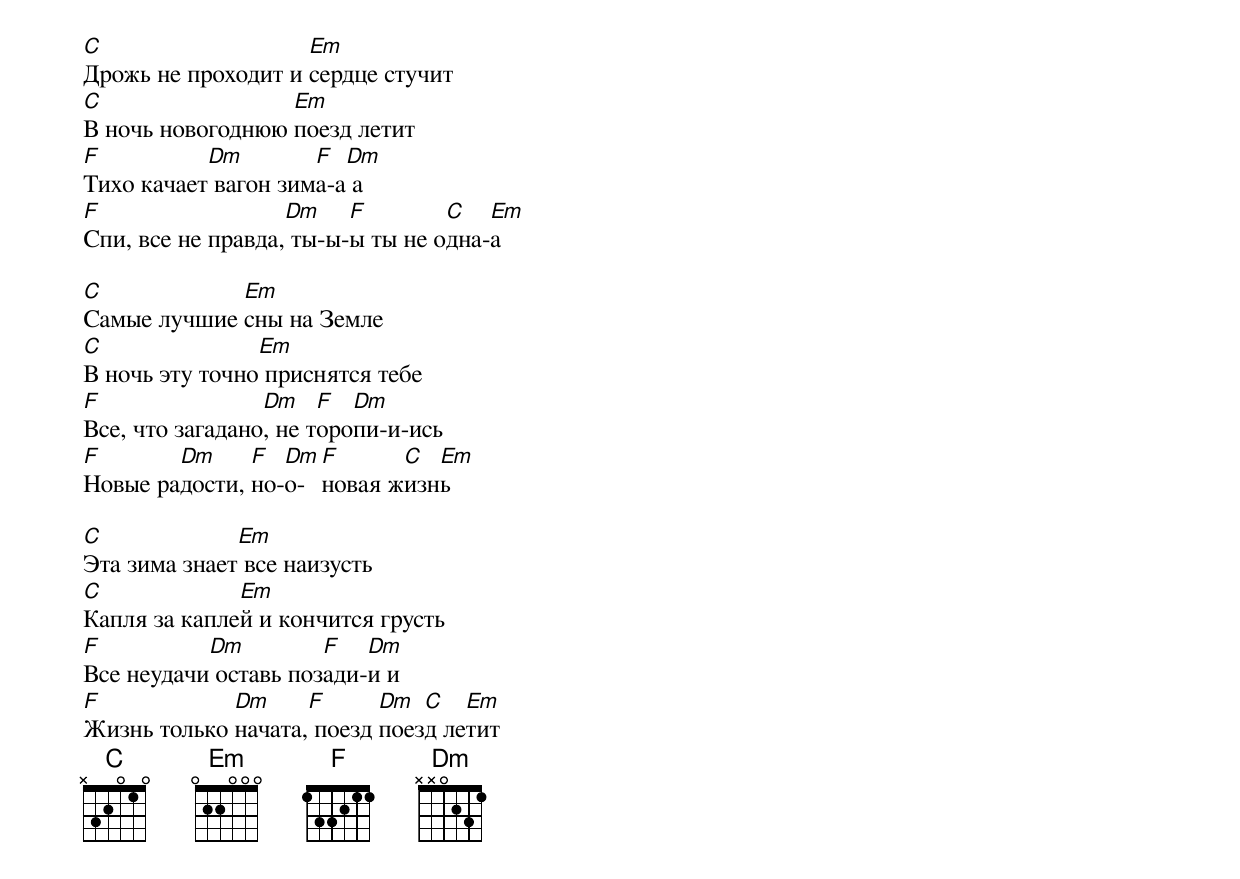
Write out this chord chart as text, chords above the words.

C                   Em
Дрожь не проходит и сердце стучит
C                 Em
В ночь новогоднюю поезд летит
F          Dm        F  Dm
Тихо качает вагон зима-а а
F                  Dm    F        C   Em
Спи, все не правда, ты-ы-ы ты не одна-а

C            Em
Самые лучшие сны на Земле
C               Em
В ночь эту точно приснятся тебе
F                Dm    F  Dm
Все, что загадано, не торопи-и-ись
F       Dm     F  Dm F      C  Em
Новые радости, но-о- новая жизнь

C             Em
Эта зима знает все наизусть
C             Em
Капля за каплей и кончится грусть
F          Dm         F   Dm
Все неудачи оставь позади-и и
F            Dm     F      Dm  C   Em
Жизнь только начата, поезд поезд летит
